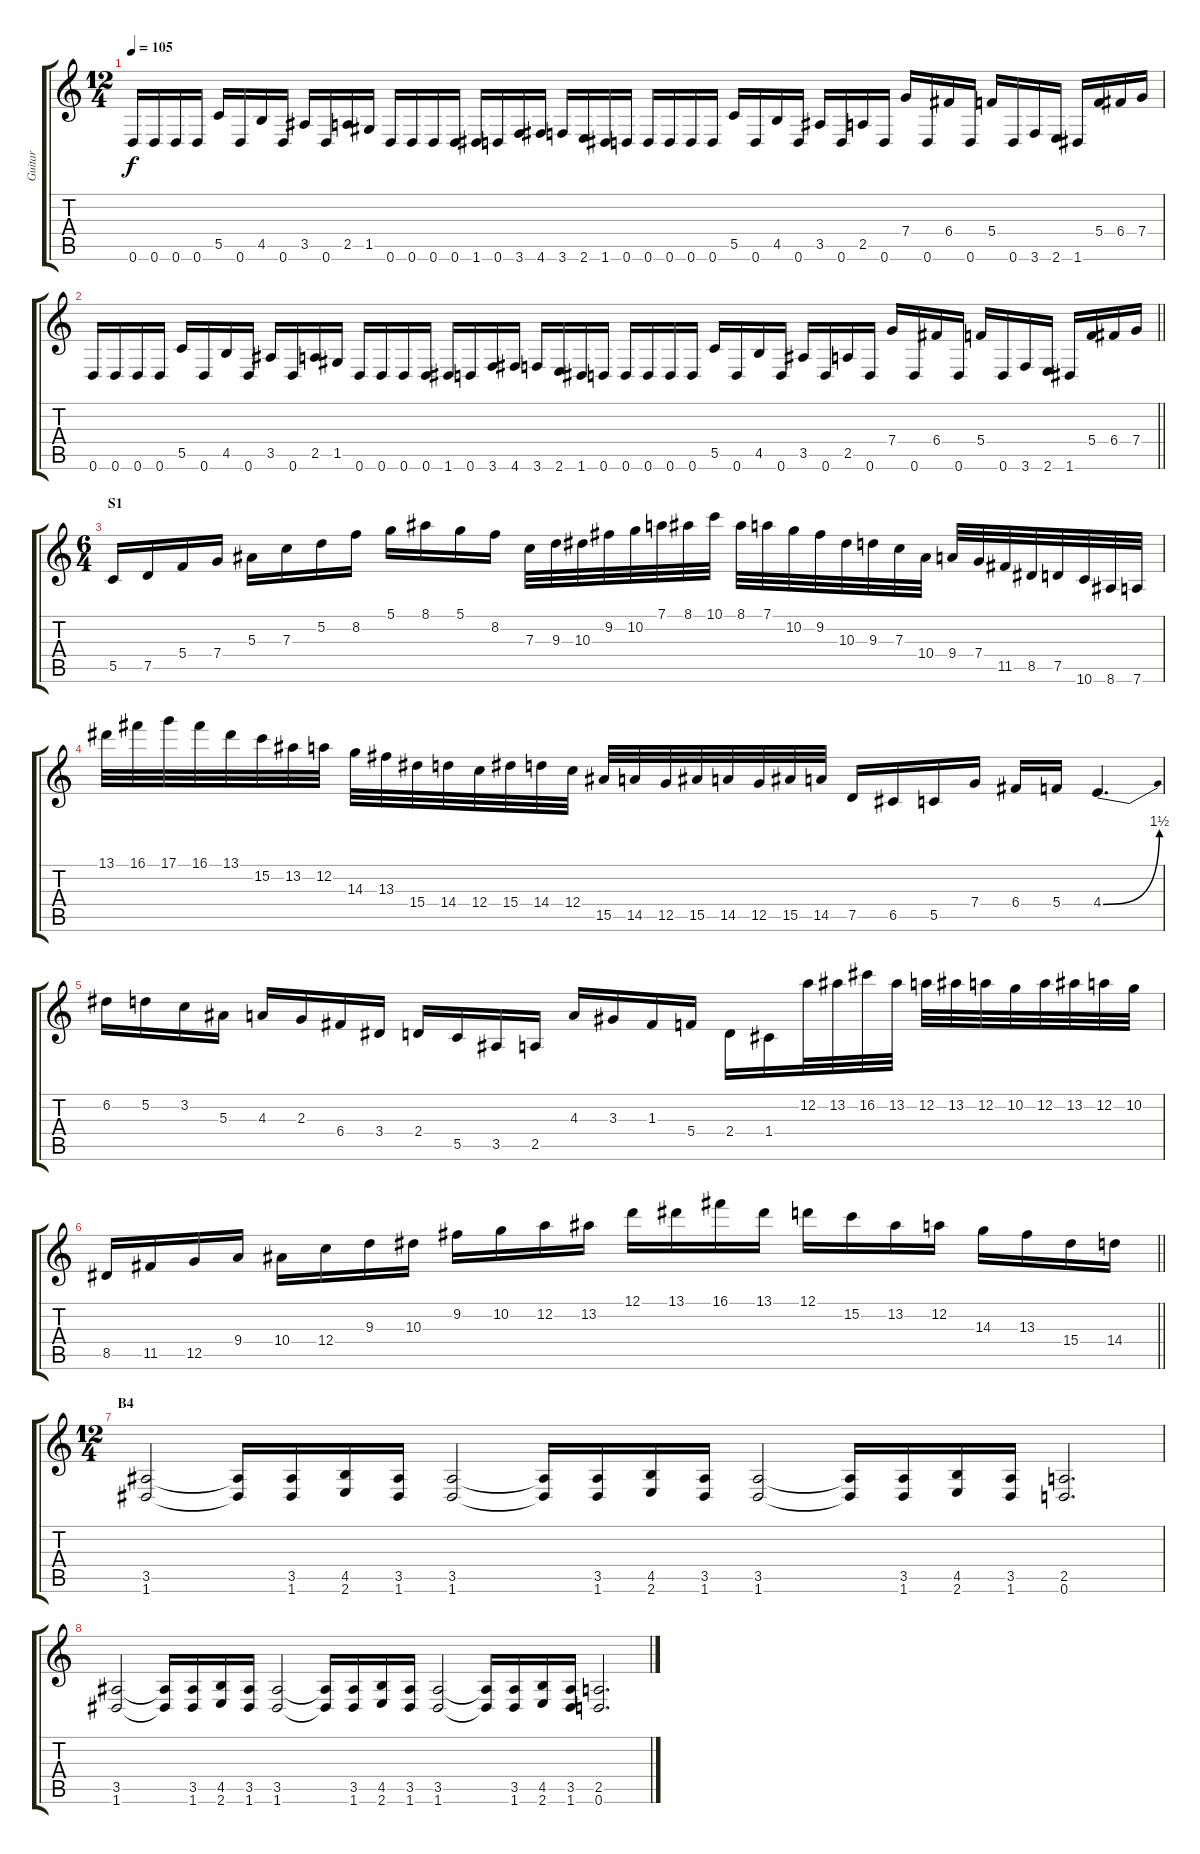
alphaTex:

\track ("Guitar" "Guitar") {instrument distortionguitar}
\staff {score tabs}
\tuning (D4 A3 F3 C3 G2 D2) {hide}
\ts (12 4)
\tempo 105
\clef g2
\ks c
0.6.16{dy f} 0.6.16 0.6.16 0.6.16 5.5.16 0.6.16 4.5.16 0.6.16 3.5.16 0.6.16 2.5.16 1.5.16 0.6.16 0.6.16 0.6.16 0.6.16 1.6.16 0.6.16 3.6.16 4.6.16 3.6.16 2.6.16 1.6.16 0.6.16 0.6.16 0.6.16 0.6.16 0.6.16 5.5.16 0.6.16 4.5.16 0.6.16 3.5.16 0.6.16 2.5.16 0.6.16 7.4.16 0.6.16 6.4.16 0.6.16 5.4.16 0.6.16 3.6.16 2.6.16 1.6.16 5.4.16 6.4.16 7.4.16 |
\barLineRight lightlight
0.6.16 0.6.16 0.6.16 0.6.16 5.5.16 0.6.16 4.5.16 0.6.16 3.5.16 0.6.16 2.5.16 1.5.16 0.6.16 0.6.16 0.6.16 0.6.16 1.6.16 0.6.16 3.6.16 4.6.16 3.6.16 2.6.16 1.6.16 0.6.16 0.6.16 0.6.16 0.6.16 0.6.16 5.5.16 0.6.16 4.5.16 0.6.16 3.5.16 0.6.16 2.5.16 0.6.16 7.4.16 0.6.16 6.4.16 0.6.16 5.4.16 0.6.16 3.6.16 2.6.16 1.6.16 5.4.16 6.4.16 7.4.16 |
\ts (6 4)
\section ("" "S1")
5.5.16 7.5.16 5.4.16 7.4.16 5.3.16 7.3.16 5.2.16 8.2.16 5.1.16 8.1.16 5.1.16 8.2.16 7.3.32 9.3.32 10.3.32 9.2.32 10.2.32 7.1.32 8.1.32 10.1.32 8.1.32 7.1.32 10.2.32 9.2.32 10.3.32 9.3.32 7.3.32 10.4.32 9.4.32 7.4.32 11.5.32 8.5.32 7.5.32 10.6.32 8.6.32 7.6.32 |
13.1.32 16.1.32 17.1.32 16.1.32 13.1.32 15.2.32 13.2.32 12.2.32 14.3.32 13.3.32 15.4.32 14.4.32 12.4.32 15.4.32 14.4.32 12.4.32 15.5.32 14.5.32 12.5.32 15.5.32 14.5.32 12.5.32 15.5.32 14.5.32 7.5.16 6.5.16 5.5.16 7.4.16 6.4.16 5.4.16 4.4{be (bend 0 0 60 6)}.4{d} |
6.2.16 5.2.16 3.2.16 5.3.16 4.3.16 2.3.16 6.4.16 3.4.16 2.4.16 5.5.16 3.5.16 2.5.16 4.3.16 3.3.16 1.3.16 5.4.16 2.4.16 1.4.16 12.2.32 13.2.32 16.2.32 13.2.32 12.2.32 13.2.32 12.2.32 10.2.32 12.2.32 13.2.32 12.2.32 10.2.32 |
\barLineRight lightlight
8.5.16 11.5.16 12.5.16 9.4.16 10.4.16 12.4.16 9.3.16 10.3.16 9.2.16 10.2.16 12.2.16 13.2.16 12.1.16 13.1.16 16.1.16 13.1.16 12.1.16 15.2.16 13.2.16 12.2.16 14.3.16 13.3.16 15.4.16 14.4.16 |
\ts (12 4)
\section ("" "B4")
(3.5 1.6).2 (3.5{t} 1.6{t}).16 (3.5 1.6).16 (4.5 2.6).16 (3.5 1.6).16 (3.5 1.6).2 (3.5{t} 1.6{t}).16 (3.5 1.6).16 (4.5 2.6).16 (3.5 1.6).16 (3.5 1.6).2 (3.5{t} 1.6{t}).16 (3.5 1.6).16 (4.5 2.6).16 (3.5 1.6).16 (2.5 0.6).2{d} |
(3.5 1.6).2 (3.5{t} 1.6{t}).16 (3.5 1.6).16 (4.5 2.6).16 (3.5 1.6).16 (3.5 1.6).2 (3.5{t} 1.6{t}).16 (3.5 1.6).16 (4.5 2.6).16 (3.5 1.6).16 (3.5 1.6).2 (3.5{t} 1.6{t}).16 (3.5 1.6).16 (4.5 2.6).16 (3.5 1.6).16 (2.5 0.6).2{d}
